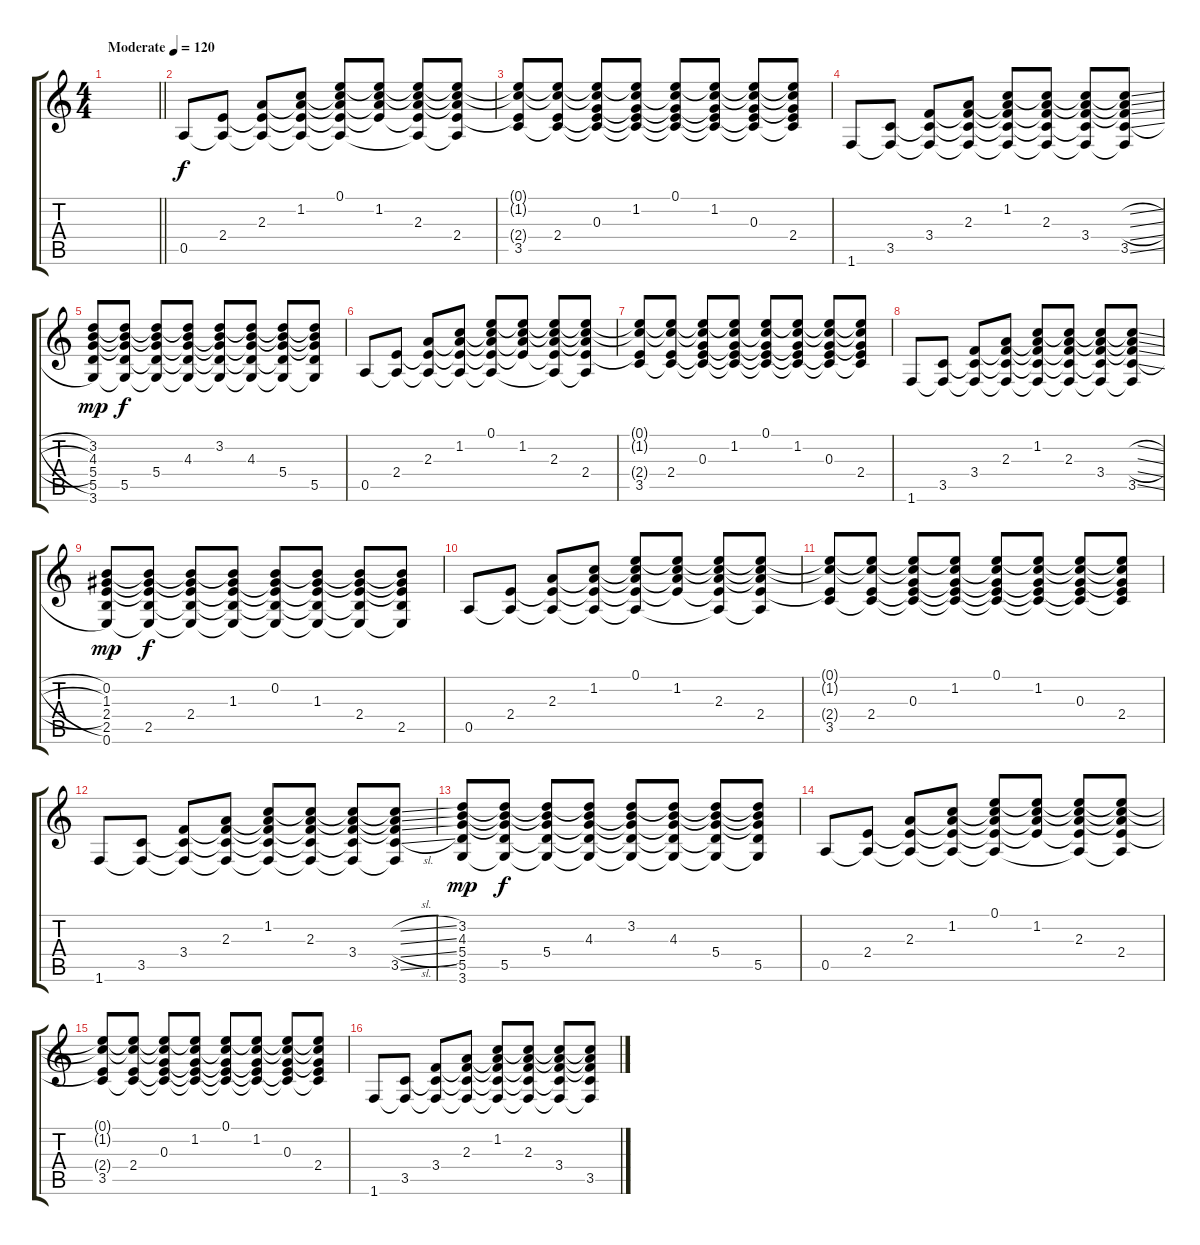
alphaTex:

\track "" {instrument acousticguitarnylon}
\staff {score tabs}
\tuning (E4 B3 G3 D3 A2 E2) {hide}
\ts (4 4)
\tempo (120 "Moderate")
\clef g2
\barLineRight lightlight
\ks c
|
0.5.8 (2.4 0.5{t}).8 (2.3 2.4{t} 0.5{t}).8 (1.2 2.3{t} 2.4{t} 0.5{t}).8 (0.1 1.2{t} 2.3{t} 2.4{t} 0.5{t}).8 (0.1{t} 1.2 2.3{t} 2.4{t}).8 (0.1{t} 1.2{t} 2.3 2.4{t} 0.5{t}).8 (0.1{t} 1.2{t} 2.3{t} 2.4 0.5{t}).8 |
(0.1{t} 1.2{t} 2.4{t} 3.5).8 (0.1{t} 1.2{t} 2.4 3.5{t}).8 (0.1{t} 1.2{t} 0.3 2.4{t} 3.5{t}).8 (0.1{t} 1.2 0.3{t} 2.4{t} 3.5{t}).8 (0.1 1.2{t} 0.3{t} 2.4{t} 3.5{t}).8 (0.1{t} 1.2 0.3{t} 2.4{t} 3.5{t}).8 (0.1{t} 1.2{t} 0.3 2.4{t} 3.5{t}).8 (0.1{t} 1.2{t} 0.3{t} 2.4 3.5{t}).8 |
1.6.8 (3.5 1.6{t}).8 (3.4 3.5{t} 1.6{t}).8 (2.3 3.4{t} 3.5{t} 1.6{t}).8 (1.2 2.3{t} 3.4{t} 3.5{t} 1.6{t}).8 (1.2{t} 2.3 3.4{t} 3.5{t} 1.6{t}).8 (1.2{t} 2.3{t} 3.4 3.5{t} 1.6{t}).8 (1.2{sl t} 2.3{sl t} 3.4{sl t} 3.5{sl} 1.6{t}).8 |
(3.2 4.3 5.4 5.5 3.6).8{dy mp} (3.2{t} 4.3{t} 5.4{t} 5.5 3.6{t}).8{dy f} (3.2{t} 4.3{t} 5.4 5.5{t} 3.6{t}).8 (3.2{t} 4.3 5.4{t} 5.5{t} 3.6{t}).8 (3.2 4.3{t} 5.4{t} 5.5{t} 3.6{t}).8 (3.2{t} 4.3 5.4{t} 5.5{t} 3.6{t}).8 (3.2{t} 4.3{t} 5.4 5.5{t} 3.6{t}).8 (3.2{t} 4.3{t} 5.4{t} 5.5 3.6{t}).8 |
0.5.8 (2.4 0.5{t}).8 (2.3 2.4{t} 0.5{t}).8 (1.2 2.3{t} 2.4{t} 0.5{t}).8 (0.1 1.2{t} 2.3{t} 2.4{t} 0.5{t}).8 (0.1{t} 1.2 2.3{t} 2.4{t}).8 (0.1{t} 1.2{t} 2.3 2.4{t} 0.5{t}).8 (0.1{t} 1.2{t} 2.3{t} 2.4 0.5{t}).8 |
(0.1{t} 1.2{t} 2.4{t} 3.5).8 (0.1{t} 1.2{t} 2.4 3.5{t}).8 (0.1{t} 1.2{t} 0.3 2.4{t} 3.5{t}).8 (0.1{t} 1.2 0.3{t} 2.4{t} 3.5{t}).8 (0.1 1.2{t} 0.3{t} 2.4{t} 3.5{t}).8 (0.1{t} 1.2 0.3{t} 2.4{t} 3.5{t}).8 (0.1{t} 1.2{t} 0.3 2.4{t} 3.5{t}).8 (0.1{t} 1.2{t} 0.3{t} 2.4 3.5{t}).8 |
1.6.8 (3.5 1.6{t}).8 (3.4 3.5{t} 1.6{t}).8 (2.3 3.4{t} 3.5{t} 1.6{t}).8 (1.2 2.3{t} 3.4{t} 3.5{t} 1.6{t}).8 (1.2{t} 2.3 3.4{t} 3.5{t} 1.6{t}).8 (1.2{t} 2.3{t} 3.4 3.5{t} 1.6{t}).8 (1.2{sl t} 2.3{sl t} 3.4{sl t} 3.5{sl} 1.6{t}).8 |
(0.2 1.3 2.4 2.5 0.6).8{dy mp} (0.2{t} 1.3{t} 2.4{t} 2.5 0.6{t}).8{dy f} (0.2{t} 1.3{t} 2.4 2.5{t} 0.6{t}).8 (0.2{t} 1.3 2.4{t} 2.5{t} 0.6{t}).8 (0.2 1.3{t} 2.4{t} 2.5{t} 0.6{t}).8 (0.2{t} 1.3 2.4{t} 2.5{t} 0.6{t}).8 (0.2{t} 1.3{t} 2.4 2.5{t} 0.6{t}).8 (0.2{t} 1.3{t} 2.4{t} 2.5 0.6{t}).8 |
0.5.8 (2.4 0.5{t}).8 (2.3 2.4{t} 0.5{t}).8 (1.2 2.3{t} 2.4{t} 0.5{t}).8 (0.1 1.2{t} 2.3{t} 2.4{t} 0.5{t}).8 (0.1{t} 1.2 2.3{t} 2.4{t}).8 (0.1{t} 1.2{t} 2.3 2.4{t} 0.5{t}).8 (0.1{t} 1.2{t} 2.3{t} 2.4 0.5{t}).8 |
(0.1{t} 1.2{t} 2.4{t} 3.5).8 (0.1{t} 1.2{t} 2.4 3.5{t}).8 (0.1{t} 1.2{t} 0.3 2.4{t} 3.5{t}).8 (0.1{t} 1.2 0.3{t} 2.4{t} 3.5{t}).8 (0.1 1.2{t} 0.3{t} 2.4{t} 3.5{t}).8 (0.1{t} 1.2 0.3{t} 2.4{t} 3.5{t}).8 (0.1{t} 1.2{t} 0.3 2.4{t} 3.5{t}).8 (0.1{t} 1.2{t} 0.3{t} 2.4 3.5{t}).8 |
1.6.8 (3.5 1.6{t}).8 (3.4 3.5{t} 1.6{t}).8 (2.3 3.4{t} 3.5{t} 1.6{t}).8 (1.2 2.3{t} 3.4{t} 3.5{t} 1.6{t}).8 (1.2{t} 2.3 3.4{t} 3.5{t} 1.6{t}).8 (1.2{t} 2.3{t} 3.4 3.5{t} 1.6{t}).8 (1.2{sl t} 2.3{sl t} 3.4{sl t} 3.5{sl} 1.6{t}).8 |
(3.2 4.3 5.4 5.5 3.6).8{dy mp} (3.2{t} 4.3{t} 5.4{t} 5.5 3.6{t}).8{dy f} (3.2{t} 4.3{t} 5.4 5.5{t} 3.6{t}).8 (3.2{t} 4.3 5.4{t} 5.5{t} 3.6{t}).8 (3.2 4.3{t} 5.4{t} 5.5{t} 3.6{t}).8 (3.2{t} 4.3 5.4{t} 5.5{t} 3.6{t}).8 (3.2{t} 4.3{t} 5.4 5.5{t} 3.6{t}).8 (3.2{t} 4.3{t} 5.4{t} 5.5 3.6{t}).8 |
0.5.8 (2.4 0.5{t}).8 (2.3 2.4{t} 0.5{t}).8 (1.2 2.3{t} 2.4{t} 0.5{t}).8 (0.1 1.2{t} 2.3{t} 2.4{t} 0.5{t}).8 (0.1{t} 1.2 2.3{t} 2.4{t}).8 (0.1{t} 1.2{t} 2.3 2.4{t} 0.5{t}).8 (0.1{t} 1.2{t} 2.3{t} 2.4 0.5{t}).8 |
(0.1{t} 1.2{t} 2.4{t} 3.5).8 (0.1{t} 1.2{t} 2.4 3.5{t}).8 (0.1{t} 1.2{t} 0.3 2.4{t} 3.5{t}).8 (0.1{t} 1.2 0.3{t} 2.4{t} 3.5{t}).8 (0.1 1.2{t} 0.3{t} 2.4{t} 3.5{t}).8 (0.1{t} 1.2 0.3{t} 2.4{t} 3.5{t}).8 (0.1{t} 1.2{t} 0.3 2.4{t} 3.5{t}).8 (0.1{t} 1.2{t} 0.3{t} 2.4 3.5{t}).8 |
1.6.8 (3.5 1.6{t}).8 (3.4 3.5{t} 1.6{t}).8 (2.3 3.4{t} 3.5{t} 1.6{t}).8 (1.2 2.3{t} 3.4{t} 3.5{t} 1.6{t}).8 (1.2{t} 2.3 3.4{t} 3.5{t} 1.6{t}).8 (1.2{t} 2.3{t} 3.4 3.5{t} 1.6{t}).8 (1.2{sl t} 2.3{sl t} 3.4{sl t} 3.5{sl} 1.6{t}).8
